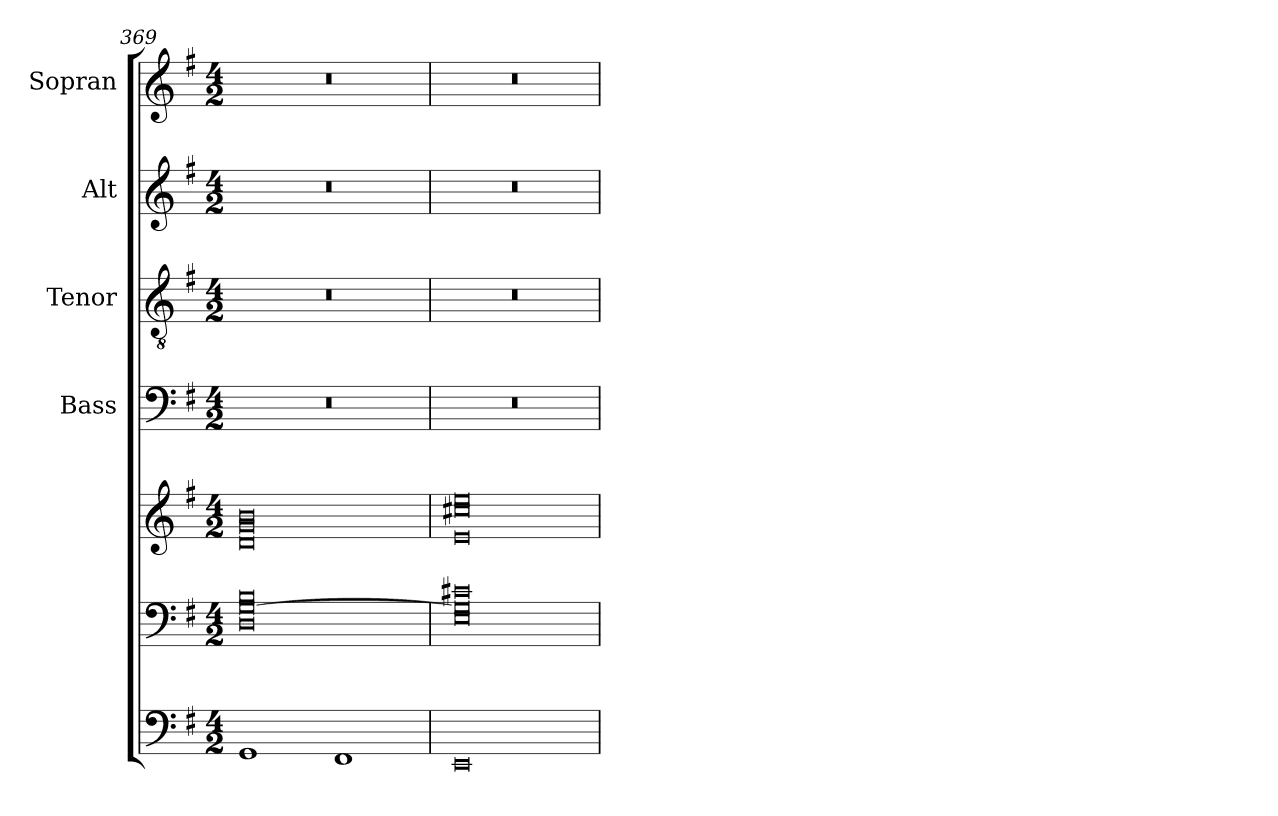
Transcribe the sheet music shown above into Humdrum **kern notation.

**kern	**kern	**kern	**kern	**kern	**kern	**kern
*part6	*part5	*part5	*part4	*part3	*part2	*part1
*staff7	*staff6	*staff5	*staff4	*staff3	*staff2	*staff1
*	*	*	*I"Bass	*I"Tenor	*I"Alt	*I"Sopran
*	*	*	*I'B.	*I'T.	*I'A.	*I'S.
*clefF4	*clefF4	*clefG2	*clefF4	*clefGv2	*clefG2	*clefG2
*k[f#]	*k[f#]	*k[f#]	*k[f#]	*k[f#]	*k[f#]	*k[f#]
*G:	*G:	*G:	*G:	*G:	*G:	*G:
*M4/2	*M4/2	*M4/2	*M4/2	*M4/2	*M4/2	*M4/2
=369	=369	=369	=369	=369	=369	=369
1GG	0D [0G 0B	0d 0g 0b	0r	0r	0r	0r
1FF#	.	.	.	.	.	.
=370	=370	=370	=370	=370	=370	=370
0EE	0E 0G] 0c#X	0e 0cc#X 0ee	0r	0r	0r	0r
=	=	=	=	=	=	=
*-	*-	*-	*-	*-	*-	*-
